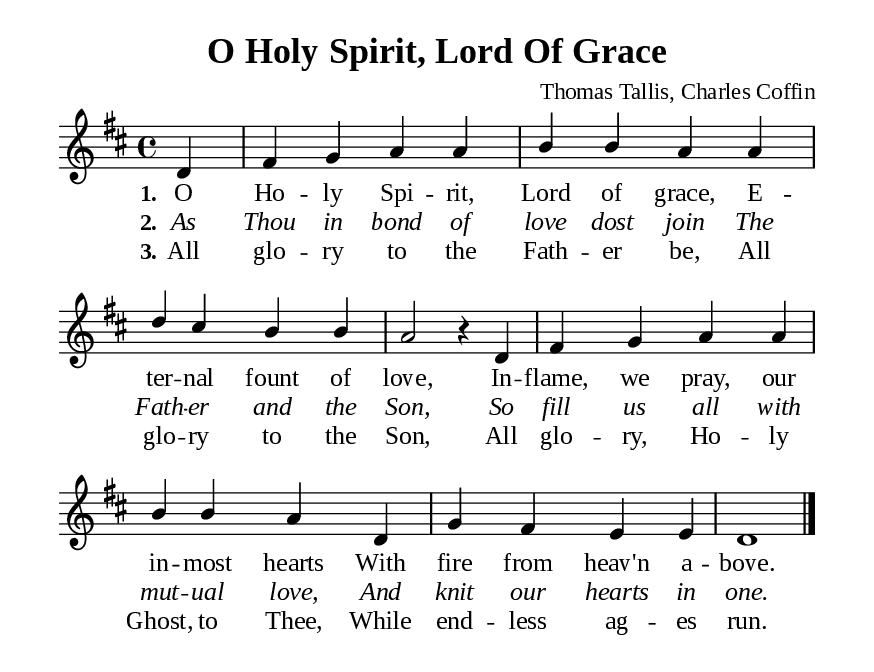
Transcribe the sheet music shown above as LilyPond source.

\version "2.18.2"

\header {
  title = "O Holy Spirit, Lord Of Grace"
  composer = "Thomas Tallis, Charles Coffin"
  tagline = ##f
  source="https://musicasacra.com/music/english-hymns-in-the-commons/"
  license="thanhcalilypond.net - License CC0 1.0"
}

global= {
  \key d \major
  \time 4/4
  \override Score.BarNumber.break-visibility = ##(#f #f #f)
  \override Lyrics.LyricSpace.minimum-distance = #3.0
}

\paper {
  #(set-paper-size "a5")
  top-margin = 10\mm
  bottom-margin = 5\mm
  left-margin = 10\mm
  right-margin = 10\mm
  indent = #0
  #(define fonts
	 (make-pango-font-tree "Liberation Serif"
	 		       "Liberation Serif"
			       "Liberation Serif"
			       (/ 20 20)))
  system-system-spacing = #'((basic-distance . 3) (padding . 3))
}

printItalic = \with {
  \override LyricText.font-shape = #'italic
}

% Verse music
musicVerseSoprano = \relative c' {
                    \partial 4 d4 |
  fis g a a |
  b b a a |
  d cis b b |
  a2 r4 d, |
  fis g a a |
  b b a d, |
  g fis e e |
  d1 \bar "|."
}

% Verse lyrics
verseOne = \lyricmode {
  \set stanza = #"1."
  O Ho -- ly Spi -- rit, Lord of grace,
  E -- ter -- nal fount of love,
  In -- flame, we pray, our in -- most hearts
  With fire from heav'n a -- bove.
}

verseTwo = \lyricmode {
  \set stanza = #"2."
  As Thou in bond of love dost join
  The Fath -- er and the Son,
  So fill us all with mut -- ual love,
  And knit our hearts in one.
}

verseThree = \lyricmode {
  \set stanza = #"3."
  All glo -- ry to the Fath -- er be,
  All glo -- ry to the Son,
  All glo -- ry, Ho -- ly Ghost, to Thee,
  While end -- less ag -- es run.
}

% Layout
\score {
    \new ChoirStaff <<
      \new Staff <<
        \clef "treble"
        \new Voice = "sopranos" { \global \stemUp \slurUp \musicVerseSoprano }
      >>
      \new Lyrics \lyricsto sopranos \verseOne
      \new Lyrics \printItalic \lyricsto sopranos \verseTwo
      \new Lyrics \lyricsto sopranos \verseThree
    >>
}
